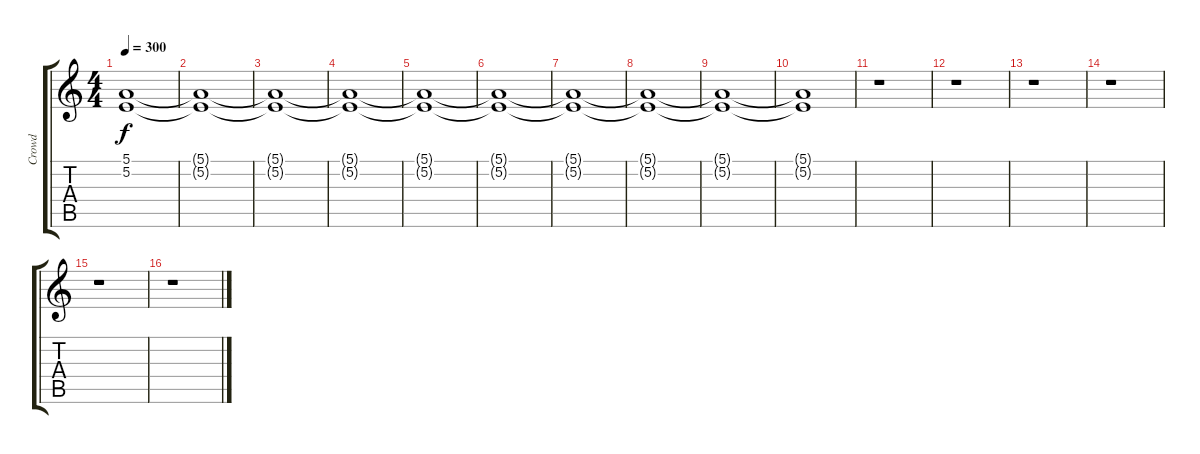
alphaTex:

\track ("Crowd" "Crowd") {instrument applause}
\staff {score tabs}
\tuning (E4 B3 G3 D3 A2 E2) {hide}
\ts (4 4)
\tempo 300
\clef g2
\ks c
(5.1 5.2).1{dy f volume 8} |
(5.1{t} 5.2{t}).1 |
(5.1{t} 5.2{t}).1 |
(5.1{t} 5.2{t}).1 |
(5.1{t} 5.2{t}).1 |
(5.1{t} 5.2{t}).1 |
(5.1{t} 5.2{t}).1 |
(5.1{t} 5.2{t}).1 |
(5.1{t} 5.2{t}).1 |
(5.1{t} 5.2{t}).1{volume 0} |
r.1 |
r.1 |
r.1 |
r.1 |
r.1 |
r.1
